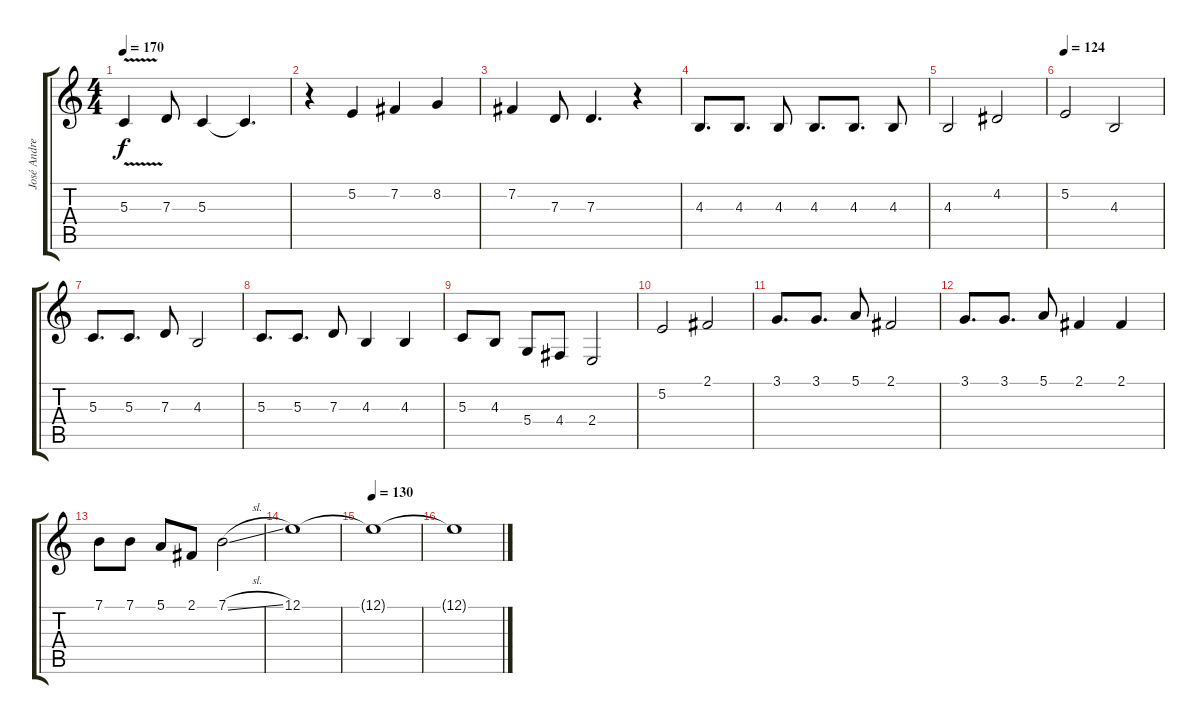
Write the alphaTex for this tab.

\track ("José Andrea" "José Andre") {instrument lead2sawtooth}
\staff {score tabs}
\tuning (E4 B3 G3 D3 A2 E2) {hide}
\ts (4 4)
\tempo 170
\clef g2
\ks c
5.3{v}.4{dy f} 7.3.8 5.3.4 5.3{t}.4{d} |
r.4 5.2.4 7.2.4 8.2.4 |
7.2.4 7.3.8 7.3.4{d} r.4 |
4.3.8{d} 4.3.8{d} 4.3.8 4.3.8{d} 4.3.8{d} 4.3.8 |
4.3.2 4.2.2 |
\tempo 124
5.2.2 4.3.2 |
5.3.8{d} 5.3.8{d} 7.3.8 4.3.2 |
5.3.8{d} 5.3.8{d} 7.3.8 4.3.4 4.3.4 |
5.3.8 4.3.8 5.4.8 4.4.8 2.4.2 |
5.2.2 2.1.2 |
3.1.8{d} 3.1.8{d} 5.1.8 2.1.2 |
3.1.8{d} 3.1.8{d} 5.1.8 2.1.4 2.1.4 |
7.1.8 7.1.8 5.1.8 2.1.8 7.1{sl}.2 |
12.1.1 |
\tempo 130
12.1{t}.1 |
12.1{t}.1
